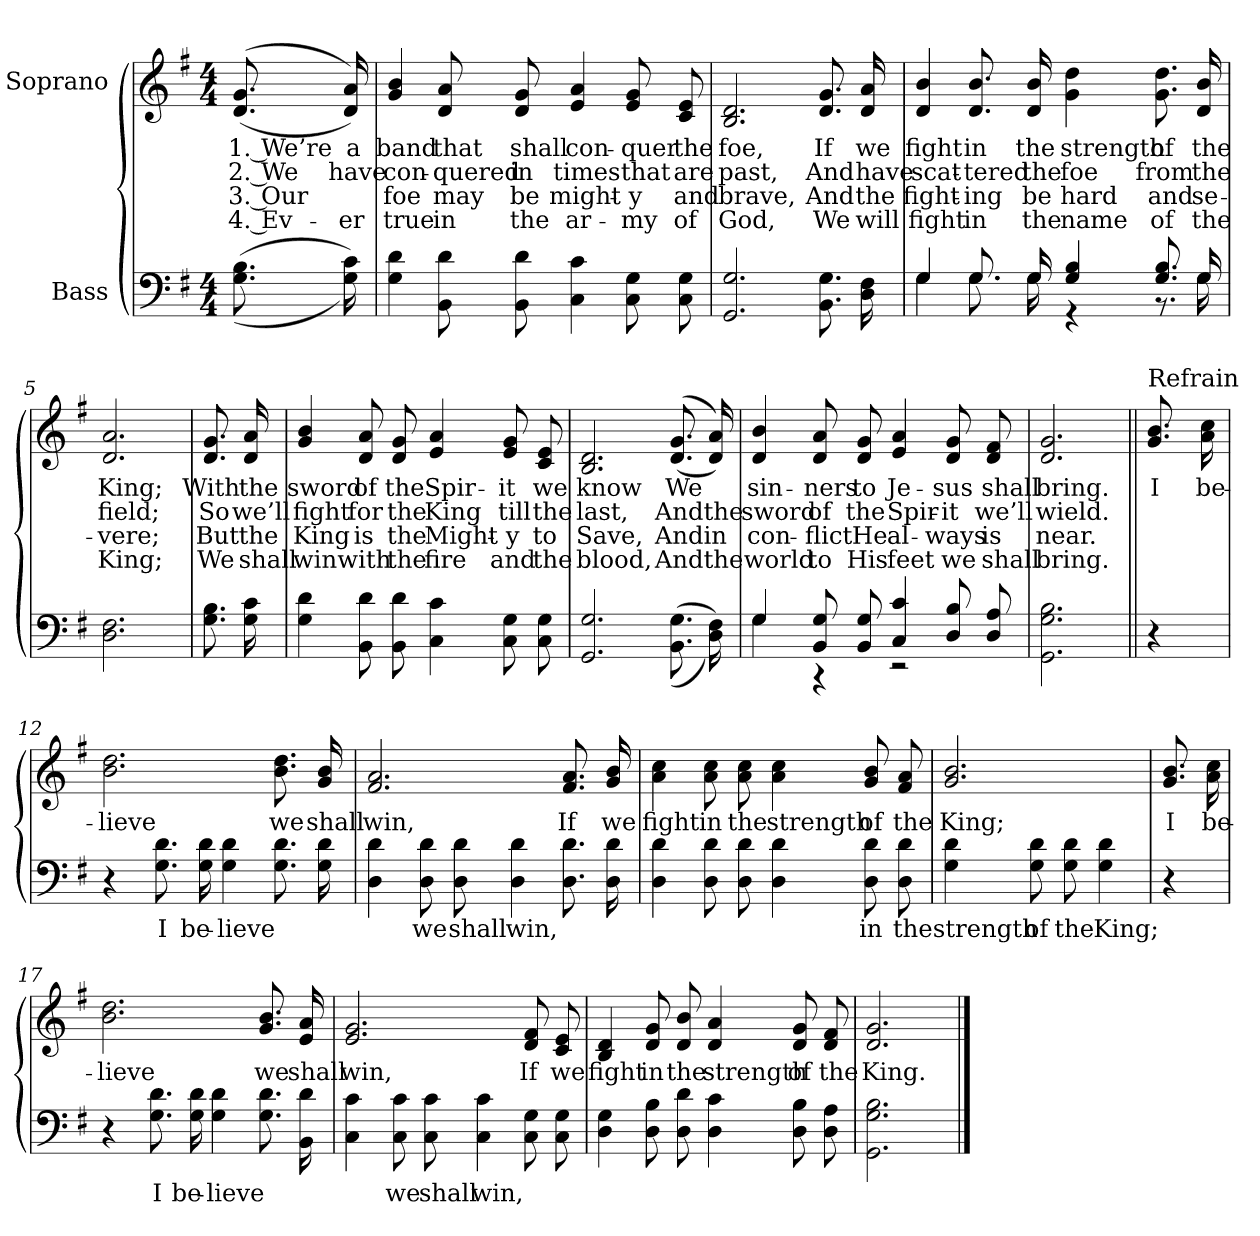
**kern	**text	**kern	**text	**text	**text	**text
*part2	*part2	*part1	*part1	*part1	*part1	*part1
*staff2	*staff2	*staff1	*staff1	*staff1	*staff1	*staff1
*I"Bass	*	*I"Soprano	*	*	*	*
*clefF4	*	*clefG2	*	*	*	*
*k[f#]	*	*k[f#]	*	*	*	*
*G:	*	*G:	*	*	*	*
*M4/4	*	*M4/4	*	*	*	*
*MM90	*	*MM90	*	*	*	*
=1	=1	=1	=1	=1	=1	=1
((8.G 8.BL	.	((8.d 8.gL	-1. We’re	-2. We	-3. Our	-4. Ev-
16G 16c))	.	16d 16a))	-a	-have	.	-er
=2	=2	=2	=2	=2	=2	=2
4G 4d	.	4g 4b	-band	-con-	-foe	-true
8BB 8dL	.	8d 8aL	-that	-quered	-may	-in
8BB 8d	.	8d 8g	-shall	-in	-be	-the
4C 4c	.	4e 4a	-con-	-times	-might-	-ar-
8C 8GL	.	8e 8gL	-quer	-that	-y	-my
8C 8G	.	8c 8e	-the	-are	-and	-of
=3	=3	=3	=3	=3	=3	=3
2.GG 2.G	.	2.B 2.d	-foe,	-past,	-brave,	-God,
8.BB 8.G	.	8.d 8.g	-If	-And	-And	-We
16D 16F#	.	16d 16a	-we	-have	-the	-will
=4	=4	=4	=4	=4	=4	=4
*^	*	*	*	*	*	*
4G	4G	.	4d 4b	-fight	-scat-	-fight-	-fight
8.GL	8.GL	.	8.d 8.bL	-in	-tered	-ing	-in
16G	16G	.	16d 16b	-the	-the	-be	-the
4G 4B	4r	.	4g 4dd	-strength	-foe	-hard	-name
8.G 8.BL	8.r	.	8.g 8.ddL	-of	-from	-and	-of
16G	16G	.	16d 16b	-the	-the	-se-	-the
*v	*v	*	*	*	*	*	*
=5	=5	=5	=5	=5	=5	=5
2.D 2.F#	.	2.d 2.a	-King;	-field;	-vere;	-King;
=6	=6	=6	=6	=6	=6	=6
8.G 8.BL	.	8.d 8.gL	-With	-So	-But	-We
16G 16c	.	16d 16a	-the	-we’ll	-the	-shall
=7	=7	=7	=7	=7	=7	=7
4G 4d	.	4g 4b	-sword	-fight	-King	-win
8BB 8dL	.	8d 8aL	-of	-for	-is	-with
8BB 8d	.	8d 8g	-the	-the	-the	-the
4C 4c	.	4e 4a	-Spir-	-King	-Might-	-fire
8C 8GL	.	8e 8gL	-it	-till	-y	-and
8C 8G	.	8c 8e	-we	-the	-to	-the
=8	=8	=8	=8	=8	=8	=8
2.GG 2.G	.	2.B 2.d	-know	-last,	-Save,	-blood,
((8.BB 8.G	.	((8.d 8.g	-We	-And	-And	-And
16D 16F#))	.	16d 16a))	.	-the	-in	-the
=9	=9	=9	=9	=9	=9	=9
*^	*	*	*	*	*	*
4G	4G	.	4d 4b	-sin-	-sword	-con-	-world
8BB 8GL	4r	.	8d 8aL	-ners	-of	-flict	-to
8BB 8G	.	.	8d 8g	-to	-the	-He	-His
4C 4c	2r	.	4e 4a	-Je-	-Spir-	-al-	-feet
8D 8BL	.	.	8d 8gL	-sus	-it	-ways	-we
8D 8A	.	.	8d 8f#	-shall	-we’ll	-is	-shall
*v	*v	*	*	*	*	*	*
=10	=10	=10	=10	=10	=10	=10
2.GG 2.G 2.B	.	2.d 2.g	-bring.	-wield.	-near.	-bring.
=11||	=11||	=11||	=11||	=11||	=11||	=11||
!	!	!LO:TX:a:t=Refrain	!	!	!	!
4r	.	8.g 8.bL	-I	.	.	.
.	.	16a 16cc	-be-	.	.	.
=12	=12	=12	=12	=12	=12	=12
4r	.	2.b 2.dd	-lieve	.	.	.
8.G 8.dL	-I	.	.	.	.	.
16G 16d	-be-	.	.	.	.	.
4G 4d	-lieve	.	.	.	.	.
8.G 8.dL	.	8.b 8.dd	-we	.	.	.
16G 16d	.	16g 16b	-shall	.	.	.
=13	=13	=13	=13	=13	=13	=13
4D 4d	.	2.f# 2.a	-win,	.	.	.
8D 8dL	-we	.	.	.	.	.
8D 8d	-shall	.	.	.	.	.
4D 4d	-win,	.	.	.	.	.
8.D 8.dL	.	8.f# 8.a	-If	.	.	.
16D 16d	.	16g 16b	-we	.	.	.
=14	=14	=14	=14	=14	=14	=14
4D 4d	.	4a 4cc	-fight	.	.	.
8D 8dL	.	8a 8ccL	-in	.	.	.
8D 8d	.	8a 8cc	-the	.	.	.
4D 4d	.	4a 4cc	-strength	.	.	.
8D 8dL	-in	8g 8bL	-of	.	.	.
8D 8d	-the	8f# 8a	-the	.	.	.
=15	=15	=15	=15	=15	=15	=15
4G 4d	-strength	2.g 2.b	-King;	.	.	.
8G 8dL	-of	.	.	.	.	.
8G 8d	-the	.	.	.	.	.
4G 4d	-King;	.	.	.	.	.
=16	=16	=16	=16	=16	=16	=16
4r	.	8.g 8.bL	-I	.	.	.
.	.	16a 16cc	-be-	.	.	.
=17	=17	=17	=17	=17	=17	=17
4r	.	2.b 2.dd	-lieve	.	.	.
8.G 8.dL	-I	.	.	.	.	.
16G 16d	-be-	.	.	.	.	.
4G 4d	-lieve	.	.	.	.	.
8.G 8.dL	.	8.g 8.b	-we	.	.	.
16BB 16d	.	16e 16a	-shall	.	.	.
=18	=18	=18	=18	=18	=18	=18
4C 4c	.	2.e 2.g	-win,	.	.	.
8C 8cL	-we	.	.	.	.	.
8C 8c	-shall	.	.	.	.	.
4C 4c	-win,	.	.	.	.	.
8C 8GL	.	8d 8f#	-If	.	.	.
8C 8G	.	8c 8e	-we	.	.	.
=19	=19	=19	=19	=19	=19	=19
4D 4G	.	4B 4d	-fight	.	.	.
8D 8BL	.	8d 8gL	-in	.	.	.
8D 8d	.	8d 8b	-the	.	.	.
4D 4c	.	4d 4a	-strength	.	.	.
8D 8BL	.	8d 8gL	-of	.	.	.
8D 8A	.	8d 8f#	-the	.	.	.
=20	=20	=20	=20	=20	=20	=20
2.GG 2.G 2.B	.	2.d 2.g	-King.	.	.	.
==	==	==	==	==	==	==
*-	*-	*-	*-	*-	*-	*-
